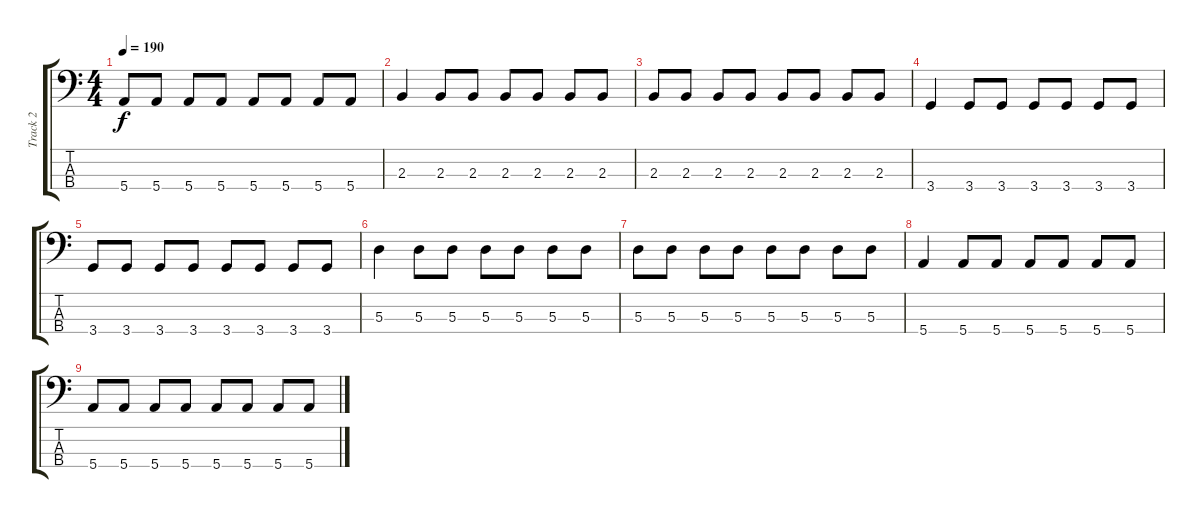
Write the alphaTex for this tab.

\track ("Track 2" "Track 2") {instrument electricbasspick}
\staff {score tabs}
\tuning (G2 D2 A1 E1) {hide}
\ts (4 4)
\tempo 190
\clef f4
\ks c
5.4.8{dy f} 5.4.8 5.4.8 5.4.8 5.4.8 5.4.8 5.4.8 5.4.8 |
2.3.4 2.3.8 2.3.8 2.3.8 2.3.8 2.3.8 2.3.8 |
2.3.8 2.3.8 2.3.8 2.3.8 2.3.8 2.3.8 2.3.8 2.3.8 |
3.4.4 3.4.8 3.4.8 3.4.8 3.4.8 3.4.8 3.4.8 |
3.4.8 3.4.8 3.4.8 3.4.8 3.4.8 3.4.8 3.4.8 3.4.8 |
5.3.4 5.3.8 5.3.8 5.3.8 5.3.8 5.3.8 5.3.8 |
5.3.8 5.3.8 5.3.8 5.3.8 5.3.8 5.3.8 5.3.8 5.3.8 |
5.4.4 5.4.8 5.4.8 5.4.8 5.4.8 5.4.8 5.4.8 |
5.4.8 5.4.8 5.4.8 5.4.8 5.4.8 5.4.8 5.4.8 5.4.8
